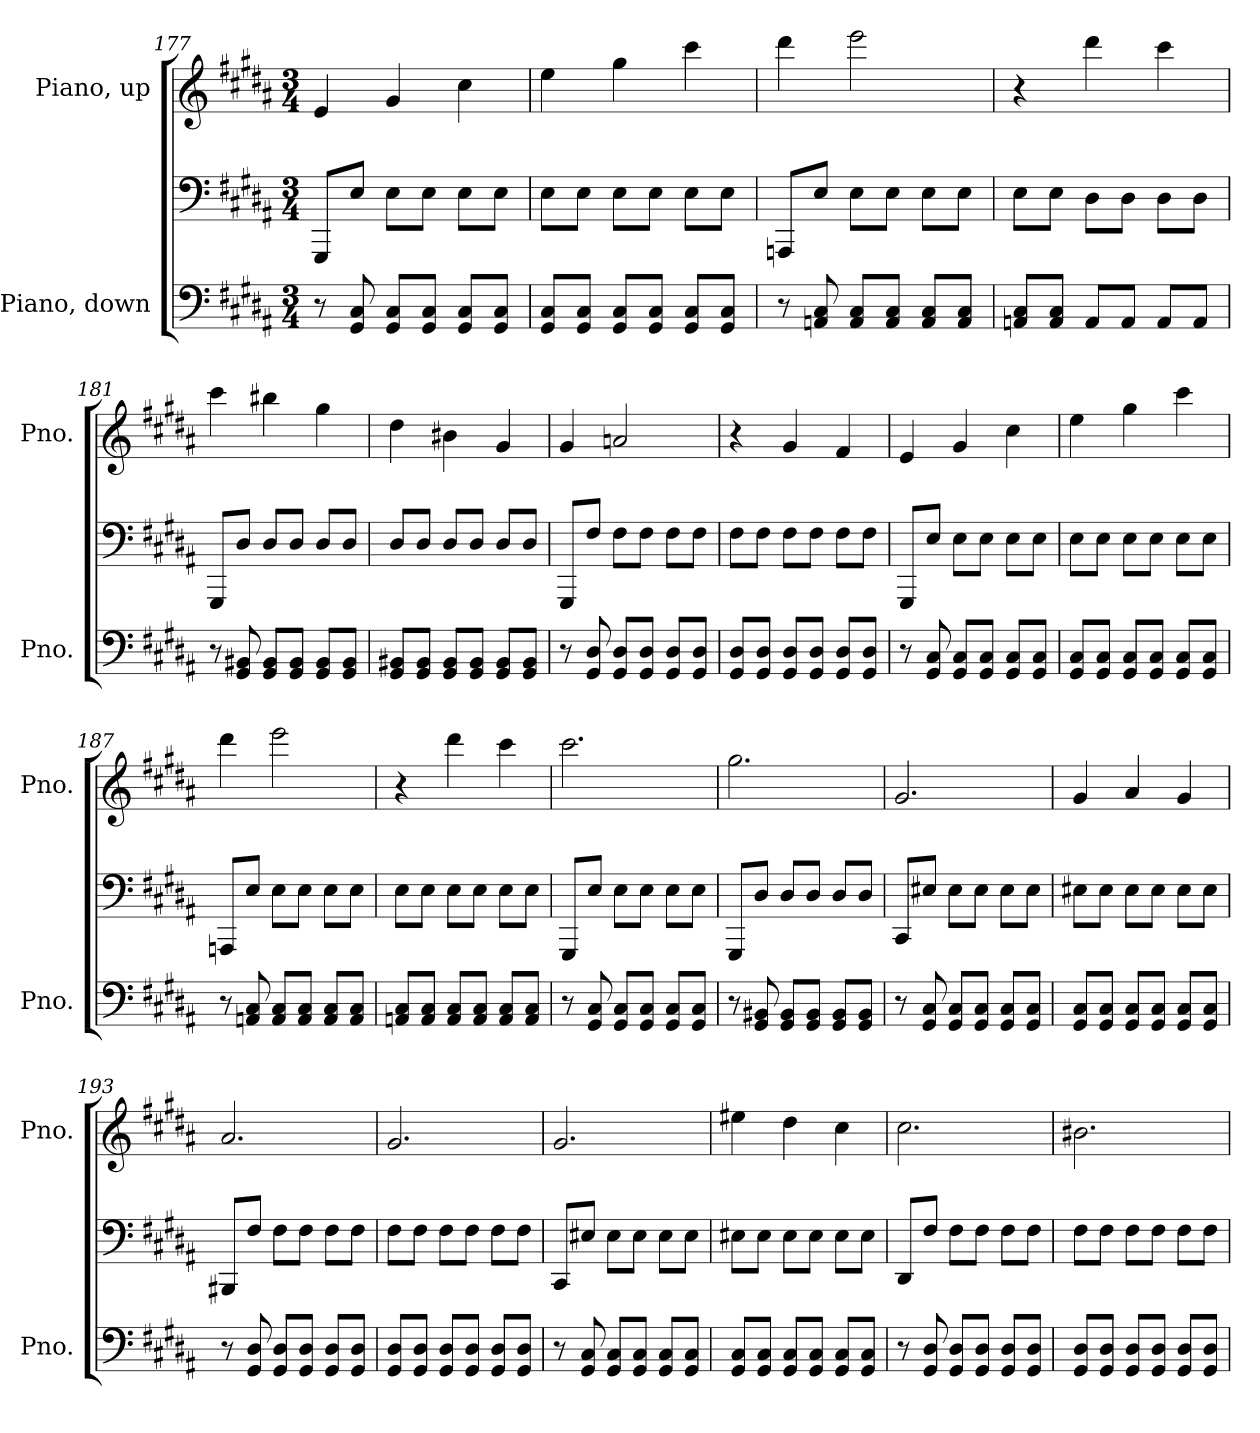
**kern	**kern	**kern
*part2	*part2	*part1
*staff3	*staff2	*staff1
*I"Piano, down	*	*I"Piano, up
*I'Pno.	*	*I'Pno.
*clefF4	*clefF4	*clefG2
*k[f#c#g#d#a#]	*k[f#c#g#d#a#]	*k[f#c#g#d#a#]
*M3/4	*M3/4	*M3/4
=177	=177	=177
8r	8GGG#/L	4e/
8GG#/ 8C#/	8E/J	.
8GG#/ 8C#/L	8E\L	4g#/
8GG#/ 8C#/J	8E\J	.
8GG#/ 8C#/L	8E\L	4cc#\
8GG#/ 8C#/J	8E\J	.
=178	=178	=178
8GG#/ 8C#/L	8E\L	4ee\
8GG#/ 8C#/J	8E\J	.
8GG#/ 8C#/L	8E\L	4gg#\
8GG#/ 8C#/J	8E\J	.
8GG#/ 8C#/L	8E\L	4ccc#\
8GG#/ 8C#/J	8E\J	.
!!LO:LB:g=z
=179	=179	=179
8r	8AAAn/L	4ddd#\
8AAn/ 8C#/	8E/J	.
8AA/ 8C#/L	8E\L	2eee\
8AA/ 8C#/J	8E\J	.
8AA/ 8C#/L	8E\L	.
8AA/ 8C#/J	8E\J	.
=180	=180	=180
8AAn/ 8C#/L	8E\L	4r
8AA/ 8C#/J	8E\J	.
8AA/L	8D#\L	4ddd#\
8AA/J	8D#\J	.
8AA/L	8D#\L	4ccc#\
8AA/J	8D#\J	.
=181	=181	=181
8r	8GGG#/L	4ccc#\
8GG#/ 8BB#X/	8D#/J	.
8GG#/ 8BB#/L	8D#/L	4bb#X\
8GG#/ 8BB#/J	8D#/J	.
8GG#/ 8BB#/L	8D#/L	4gg#\
8GG#/ 8BB#/J	8D#/J	.
=182	=182	=182
8GG#/ 8BB#X/L	8D#/L	4dd#\
8GG#/ 8BB#/J	8D#/J	.
8GG#/ 8BB#/L	8D#/L	4b#X\
8GG#/ 8BB#/J	8D#/J	.
8GG#/ 8BB#/L	8D#/L	4g#/
8GG#/ 8BB#/J	8D#/J	.
=183	=183	=183
8r	8GGG#/L	4g#/
8GG#/ 8D#/	8F#/J	.
8GG#/ 8D#/L	8F#\L	2an/
8GG#/ 8D#/J	8F#\J	.
8GG#/ 8D#/L	8F#\L	.
8GG#/ 8D#/J	8F#\J	.
!!LO:LB:g=z
=184	=184	=184
8GG#/ 8D#/L	8F#\L	4r
8GG#/ 8D#/J	8F#\J	.
8GG#/ 8D#/L	8F#\L	4g#/
8GG#/ 8D#/J	8F#\J	.
8GG#/ 8D#/L	8F#\L	4f#/
8GG#/ 8D#/J	8F#\J	.
=185	=185	=185
8r	8GGG#/L	4e/
8GG#/ 8C#/	8E/J	.
8GG#/ 8C#/L	8E\L	4g#/
8GG#/ 8C#/J	8E\J	.
8GG#/ 8C#/L	8E\L	4cc#\
8GG#/ 8C#/J	8E\J	.
=186	=186	=186
8GG#/ 8C#/L	8E\L	4ee\
8GG#/ 8C#/J	8E\J	.
8GG#/ 8C#/L	8E\L	4gg#\
8GG#/ 8C#/J	8E\J	.
8GG#/ 8C#/L	8E\L	4ccc#\
8GG#/ 8C#/J	8E\J	.
=187	=187	=187
8r	8AAAn/L	4ddd#\
8AAn/ 8C#/	8E/J	.
8AA/ 8C#/L	8E\L	2eee\
8AA/ 8C#/J	8E\J	.
8AA/ 8C#/L	8E\L	.
8AA/ 8C#/J	8E\J	.
=188	=188	=188
8AAn/ 8C#/L	8E\L	4r
8AA/ 8C#/J	8E\J	.
8AA/ 8C#/L	8E\L	4ddd#\
8AA/ 8C#/J	8E\J	.
8AA/ 8C#/L	8E\L	4ccc#\
8AA/ 8C#/J	8E\J	.
!!LO:PB:g=z
=189	=189	=189
8r	8GGG#/L	2.ccc#\
8GG#/ 8C#/	8E/J	.
8GG#/ 8C#/L	8E\L	.
8GG#/ 8C#/J	8E\J	.
8GG#/ 8C#/L	8E\L	.
8GG#/ 8C#/J	8E\J	.
=190	=190	=190
8r	8GGG#/L	2.gg#\
8GG#/ 8BB#X/	8D#/J	.
8GG#/ 8BB#/L	8D#/L	.
8GG#/ 8BB#/J	8D#/J	.
8GG#/ 8BB#/L	8D#/L	.
8GG#/ 8BB#/J	8D#/J	.
=191	=191	=191
8r	8CC#/L	2.g#/
8GG#/ 8C#/	8E#X/J	.
8GG#/ 8C#/L	8E#\L	.
8GG#/ 8C#/J	8E#\J	.
8GG#/ 8C#/L	8E#\L	.
8GG#/ 8C#/J	8E#\J	.
=192	=192	=192
8GG#/ 8C#/L	8E#X\L	4g#/
8GG#/ 8C#/J	8E#\J	.
8GG#/ 8C#/L	8E#\L	4a#/
8GG#/ 8C#/J	8E#\J	.
8GG#/ 8C#/L	8E#\L	4g#/
8GG#/ 8C#/J	8E#\J	.
=193	=193	=193
8r	8BBB#X/L	2.a#/
8GG#/ 8D#/	8F#/J	.
8GG#/ 8D#/L	8F#\L	.
8GG#/ 8D#/J	8F#\J	.
8GG#/ 8D#/L	8F#\L	.
8GG#/ 8D#/J	8F#\J	.
!!LO:LB:g=z
=194	=194	=194
8GG#/ 8D#/L	8F#\L	2.g#/
8GG#/ 8D#/J	8F#\J	.
8GG#/ 8D#/L	8F#\L	.
8GG#/ 8D#/J	8F#\J	.
8GG#/ 8D#/L	8F#\L	.
8GG#/ 8D#/J	8F#\J	.
=195	=195	=195
8r	8CC#/L	2.g#/
8GG#/ 8C#/	8E#X/J	.
8GG#/ 8C#/L	8E#\L	.
8GG#/ 8C#/J	8E#\J	.
8GG#/ 8C#/L	8E#\L	.
8GG#/ 8C#/J	8E#\J	.
=196	=196	=196
8GG#/ 8C#/L	8E#X\L	4ee#X\
8GG#/ 8C#/J	8E#\J	.
8GG#/ 8C#/L	8E#\L	4dd#\
8GG#/ 8C#/J	8E#\J	.
8GG#/ 8C#/L	8E#\L	4cc#\
8GG#/ 8C#/J	8E#\J	.
=197	=197	=197
8r	8DD#/L	2.cc#\
8GG#/ 8D#/	8F#/J	.
8GG#/ 8D#/L	8F#\L	.
8GG#/ 8D#/J	8F#\J	.
8GG#/ 8D#/L	8F#\L	.
8GG#/ 8D#/J	8F#\J	.
=198	=198	=198
8GG#/ 8D#/L	8F#\L	2.b#X\
8GG#/ 8D#/J	8F#\J	.
8GG#/ 8D#/L	8F#\L	.
8GG#/ 8D#/J	8F#\J	.
8GG#/ 8D#/L	8F#\L	.
8GG#/ 8D#/J	8F#\J	.
=	=	=
*-	*-	*-
